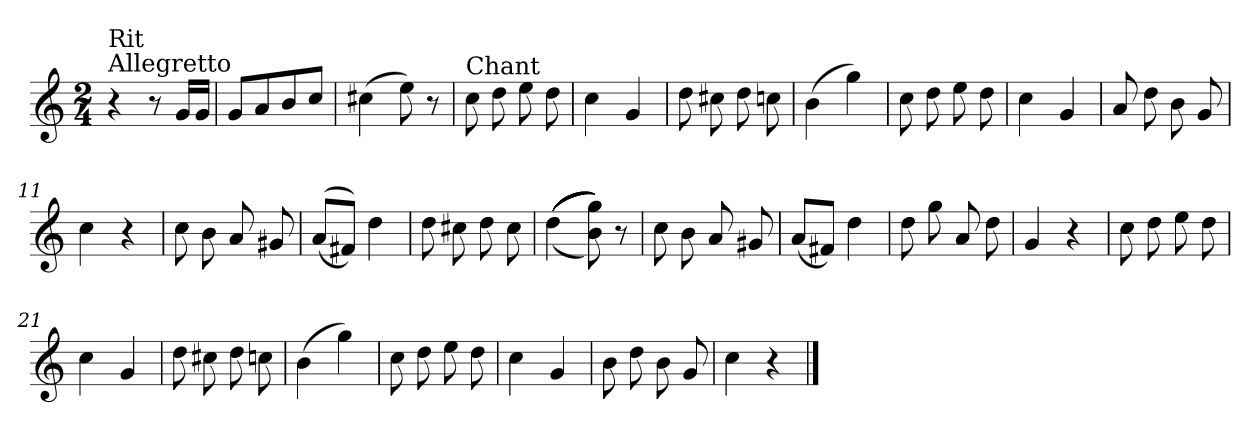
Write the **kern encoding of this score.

**kern
*part1
*staff1
*clefG2
*k[]
*C:
*M2/4
=1
!LO:TX:a:t=Allegretto
!LO:TX:a:t=Rit
4r
8r
16g/LL
16g/JJ
=2
8g/L
8a/
8b/
8cc/J
=3
(>4cc#X\
8ee\)
8r
=4
!LO:TX:a:t=Chant
8cc\
8dd\
8ee\
8dd\
=5
4cc\
4g/
=6
8dd\
8cc#X\
8dd\
8ccn\
=7
(>4b\
4gg\)
=8
8cc\
8dd\
8ee\
8dd\
=9
4cc\
4g/
!!LO:LB:g=z
=10
8a/
8dd\
8b\
8g/
=11
4cc\
4r
=12
8cc\
8b\
8a/
8g#X/
=13
(<(<8a/L
8f#X/J))
4dd\
=14
8dd\
8cc#X\
8dd\
8cc#\
=15
(>(>(>(>(>(>4dd\
8b\ 8gg\))))))
8r
=16
8cc\
8b\
8a/
8g#X/
=17
(<8a/L
8f#X/J)
4dd\
=18
8dd\
8gg\
8a/
8dd\
!!LO:LB:g=z
=19
4g/
4r
=20
8cc\
8dd\
8ee\
8dd\
=21
4cc\
4g/
=22
8dd\
8cc#X\
8dd\
8ccn\
=23
(>4b\
4gg\)
=24
8cc\
8dd\
8ee\
8dd\
=25
4cc\
4g/
=26
8b\
8dd\
8b\
8g/
=27
4cc\
4r
==
*-
